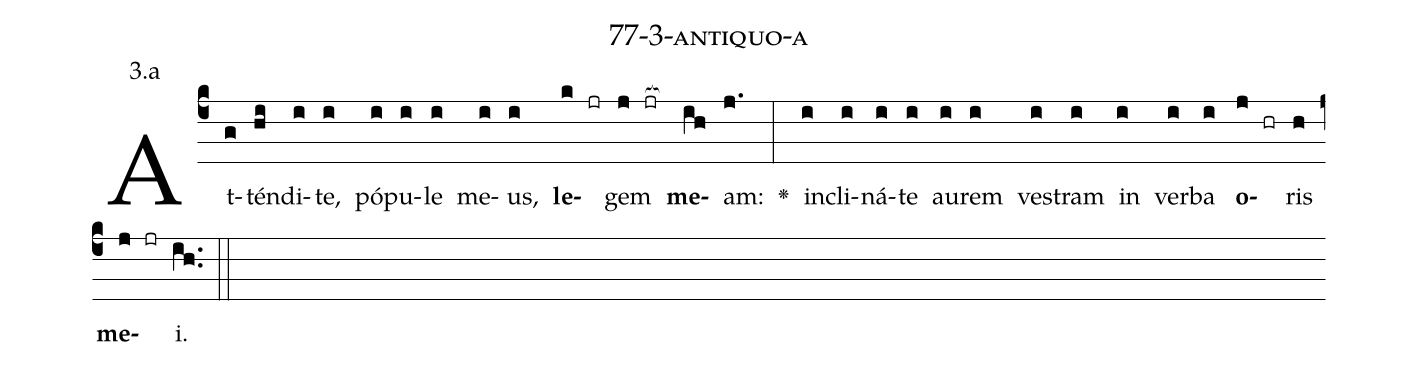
name: 77-3-antiquo-a;
annotation: 3.a;
%%
(c4)At(g)tén(hi)di(i)te,(i) pó(i)pu(i)le(i) me(i)us,(i) <b>le</b>(k jr)gem(j jr[ocb:1{]) <b>me</b>(ih[ocb:0}])am:(j.) <v>\greheightstar</v>(:) in(i)cli(i)ná(i)te(i) au(i)rem(i) ves(i)tram(i) in(i) ver(i)ba(i) <b>o</b>(j hr)ris(h) <b>me</b>(j jr)i.(ih..) (::)


%E(i) u(i) o(j) u(h) a(j) e.(ih..) (::)
